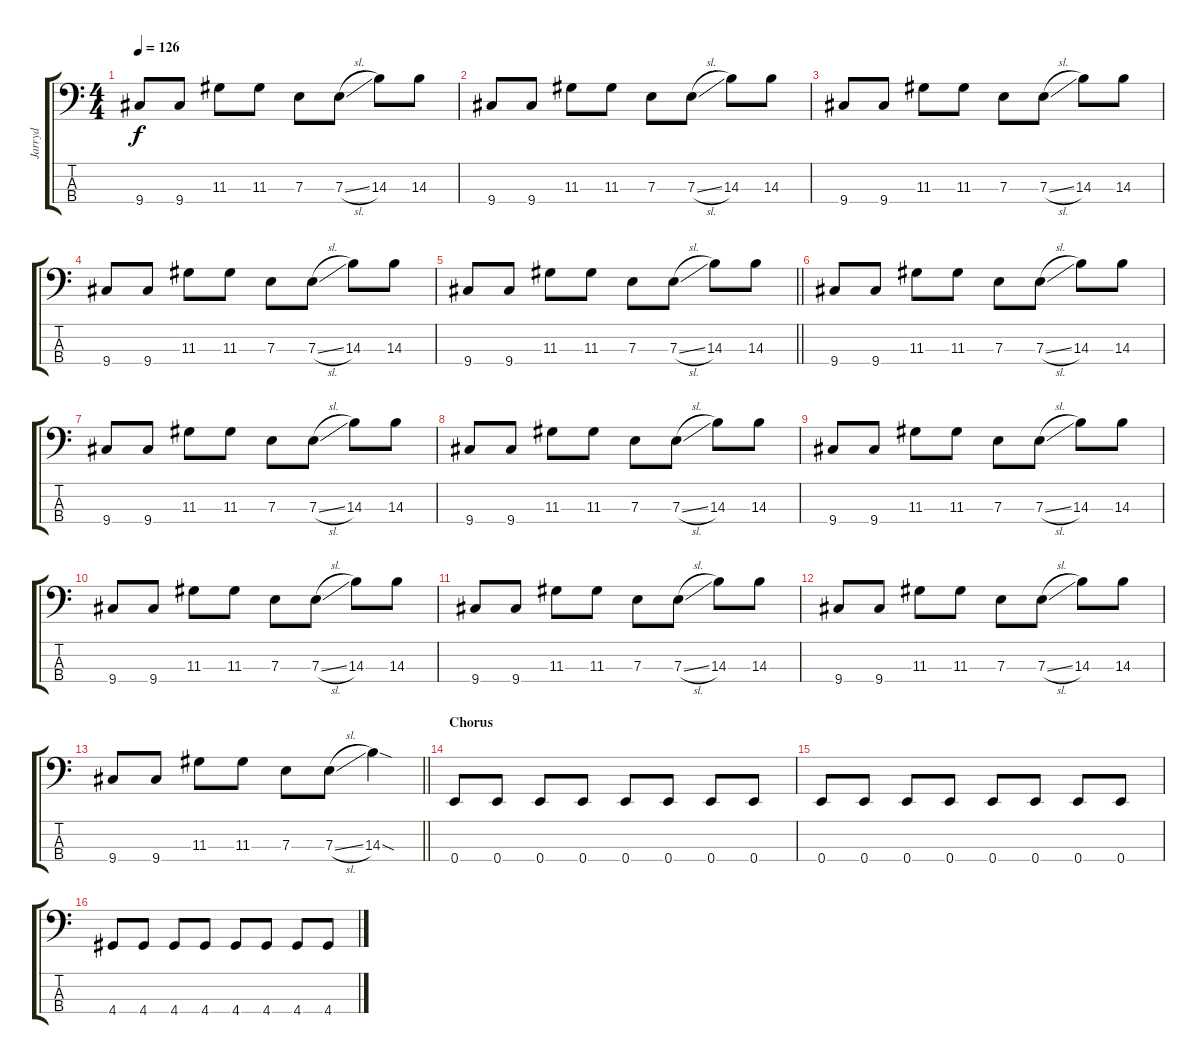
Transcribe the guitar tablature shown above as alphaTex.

\track ("Jarryd" "Jarryd") {instrument electricbassfinger}
\staff {score tabs}
\tuning (G2 D2 A1 E1) {hide}
\ts (4 4)
\tempo 126
\clef f4
\ks c
9.4.8{dy f} 9.4.8 11.3.8 11.3.8 7.3.8 7.3{sl}.8 14.3.8 14.3.8 |
9.4.8 9.4.8 11.3.8 11.3.8 7.3.8 7.3{sl}.8 14.3.8 14.3.8 |
9.4.8 9.4.8 11.3.8 11.3.8 7.3.8 7.3{sl}.8 14.3.8 14.3.8 |
9.4.8 9.4.8 11.3.8 11.3.8 7.3.8 7.3{sl}.8 14.3.8 14.3.8 |
\barLineRight lightlight
9.4.8 9.4.8 11.3.8 11.3.8 7.3.8 7.3{sl}.8 14.3.8 14.3.8 |
\section ("" "")
9.4.8 9.4.8 11.3.8 11.3.8 7.3.8 7.3{sl}.8 14.3.8 14.3.8 |
9.4.8 9.4.8 11.3.8 11.3.8 7.3.8 7.3{sl}.8 14.3.8 14.3.8 |
9.4.8 9.4.8 11.3.8 11.3.8 7.3.8 7.3{sl}.8 14.3.8 14.3.8 |
9.4.8 9.4.8 11.3.8 11.3.8 7.3.8 7.3{sl}.8 14.3.8 14.3.8 |
9.4.8 9.4.8 11.3.8 11.3.8 7.3.8 7.3{sl}.8 14.3.8 14.3.8 |
9.4.8 9.4.8 11.3.8 11.3.8 7.3.8 7.3{sl}.8 14.3.8 14.3.8 |
9.4.8 9.4.8 11.3.8 11.3.8 7.3.8 7.3{sl}.8 14.3.8 14.3.8 |
\barLineRight lightlight
9.4.8 9.4.8 11.3.8 11.3.8 7.3.8 7.3{sl}.8 14.3{sod}.4 |
\section ("" "Chorus")
0.4.8 0.4.8 0.4.8 0.4.8 0.4.8 0.4.8 0.4.8 0.4.8 |
0.4.8 0.4.8 0.4.8 0.4.8 0.4.8 0.4.8 0.4.8 0.4.8 |
4.4.8 4.4.8 4.4.8 4.4.8 4.4.8 4.4.8 4.4.8 4.4.8
